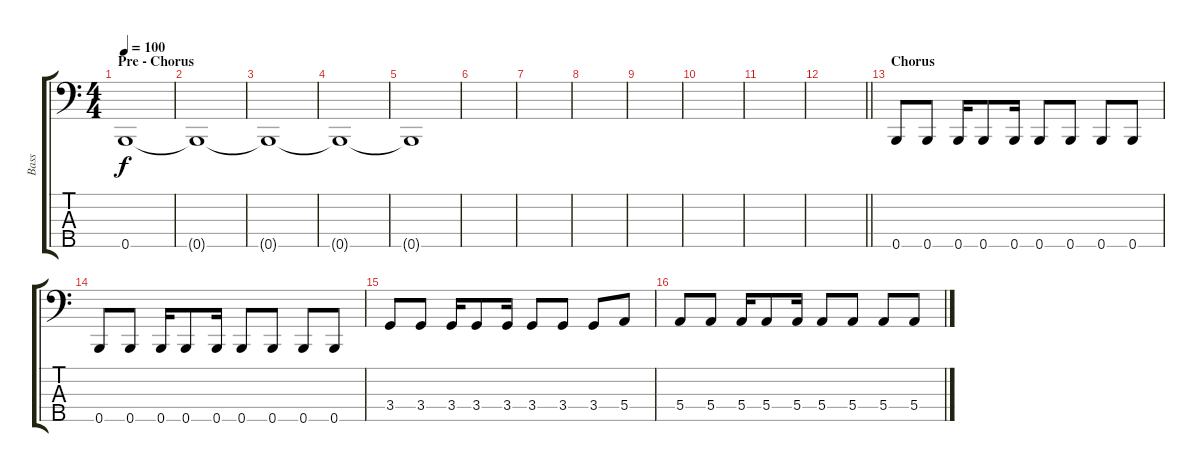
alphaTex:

\track ("Bass" "Bass") {instrument electricbasspick}
\staff {score tabs}
\tuning (G2 D2 A1 E1 B0) {hide}
\ts (4 4)
\section ("" "Pre - Chorus")
\tempo 100
\clef f4
\ks c
0.5.1{dy f volume 1} |
0.5{t}.1 |
0.5{t}.1 |
0.5{t}.1 |
0.5{t}.1 |
|
|
|
|
|
|
\barLineRight lightlight
|
\section ("" "Chorus")
0.5.8{volume 13} 0.5.8 0.5.16 0.5.8 0.5.16 0.5.8 0.5.8 0.5.8 0.5.8 |
0.5.8 0.5.8 0.5.16 0.5.8 0.5.16 0.5.8 0.5.8 0.5.8 0.5.8 |
3.4.8 3.4.8 3.4.16 3.4.8 3.4.16 3.4.8 3.4.8 3.4.8 5.4.8 |
5.4.8 5.4.8 5.4.16 5.4.8 5.4.16 5.4.8 5.4.8 5.4.8 5.4.8
